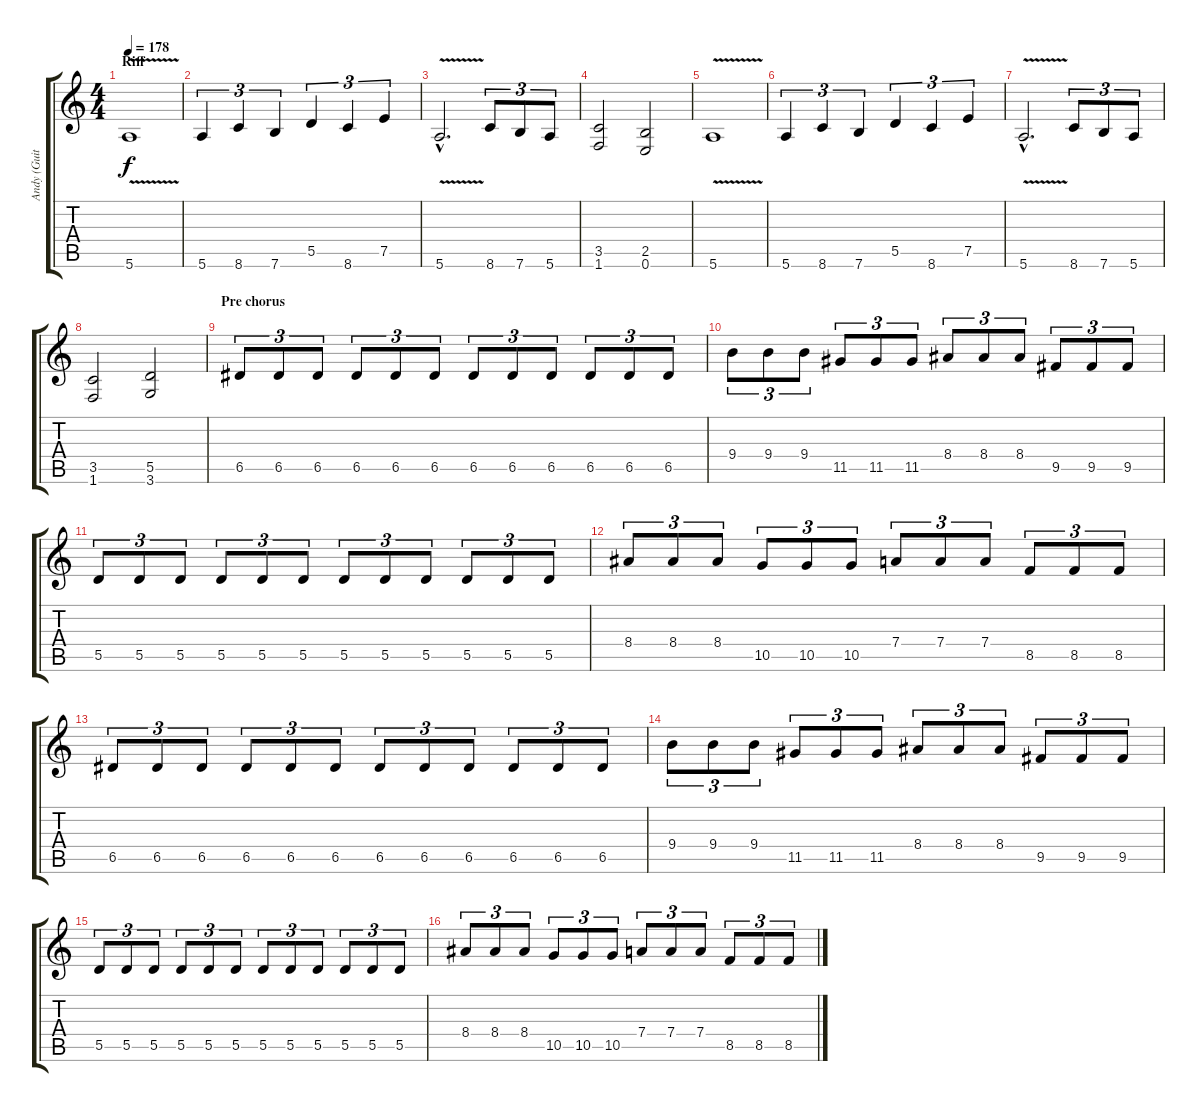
\track ("Andy (Guitar)" "Andy (Guit") {instrument overdrivenguitar}
\staff {score tabs}
\tuning (E4 B3 G3 D3 A2 E2) {hide}
\ts (4 4)
\section ("" "Riff")
\tempo 178
\clef g2
\ks c
5.6{v}.1{dy f} |
5.6.4{tu (3 2)} 8.6.4{tu (3 2)} 7.6.4{tu (3 2)} 5.5.4{tu (3 2)} 8.6.4{tu (3 2)} 7.5.4{tu (3 2)} |
5.6{v hac}.2{d} 8.6.8{tu (3 2)} 7.6.8{tu (3 2)} 5.6.8{tu (3 2)} |
(3.5 1.6).2 (2.5 0.6).2 |
5.6{v}.1 |
5.6.4{tu (3 2)} 8.6.4{tu (3 2)} 7.6.4{tu (3 2)} 5.5.4{tu (3 2)} 8.6.4{tu (3 2)} 7.5.4{tu (3 2)} |
5.6{v hac}.2{d} 8.6.8{tu (3 2)} 7.6.8{tu (3 2)} 5.6.8{tu (3 2)} |
(3.5 1.6).2 (5.5 3.6).2 |
\section ("" "Pre chorus")
6.5.8{tu (3 2)} 6.5.8{tu (3 2)} 6.5.8{tu (3 2)} 6.5.8{tu (3 2)} 6.5.8{tu (3 2)} 6.5.8{tu (3 2)} 6.5.8{tu (3 2)} 6.5.8{tu (3 2)} 6.5.8{tu (3 2)} 6.5.8{tu (3 2)} 6.5.8{tu (3 2)} 6.5.8{tu (3 2)} |
9.4.8{tu (3 2)} 9.4.8{tu (3 2)} 9.4.8{tu (3 2)} 11.5.8{tu (3 2)} 11.5.8{tu (3 2)} 11.5.8{tu (3 2)} 8.4.8{tu (3 2)} 8.4.8{tu (3 2)} 8.4.8{tu (3 2)} 9.5.8{tu (3 2)} 9.5.8{tu (3 2)} 9.5.8{tu (3 2)} |
5.5.8{tu (3 2)} 5.5.8{tu (3 2)} 5.5.8{tu (3 2)} 5.5.8{tu (3 2)} 5.5.8{tu (3 2)} 5.5.8{tu (3 2)} 5.5.8{tu (3 2)} 5.5.8{tu (3 2)} 5.5.8{tu (3 2)} 5.5.8{tu (3 2)} 5.5.8{tu (3 2)} 5.5.8{tu (3 2)} |
8.4.8{tu (3 2)} 8.4.8{tu (3 2)} 8.4.8{tu (3 2)} 10.5.8{tu (3 2)} 10.5.8{tu (3 2)} 10.5.8{tu (3 2)} 7.4.8{tu (3 2)} 7.4.8{tu (3 2)} 7.4.8{tu (3 2)} 8.5.8{tu (3 2)} 8.5.8{tu (3 2)} 8.5.8{tu (3 2)} |
6.5.8{tu (3 2)} 6.5.8{tu (3 2)} 6.5.8{tu (3 2)} 6.5.8{tu (3 2)} 6.5.8{tu (3 2)} 6.5.8{tu (3 2)} 6.5.8{tu (3 2)} 6.5.8{tu (3 2)} 6.5.8{tu (3 2)} 6.5.8{tu (3 2)} 6.5.8{tu (3 2)} 6.5.8{tu (3 2)} |
9.4.8{tu (3 2)} 9.4.8{tu (3 2)} 9.4.8{tu (3 2)} 11.5.8{tu (3 2)} 11.5.8{tu (3 2)} 11.5.8{tu (3 2)} 8.4.8{tu (3 2)} 8.4.8{tu (3 2)} 8.4.8{tu (3 2)} 9.5.8{tu (3 2)} 9.5.8{tu (3 2)} 9.5.8{tu (3 2)} |
5.5.8{tu (3 2)} 5.5.8{tu (3 2)} 5.5.8{tu (3 2)} 5.5.8{tu (3 2)} 5.5.8{tu (3 2)} 5.5.8{tu (3 2)} 5.5.8{tu (3 2)} 5.5.8{tu (3 2)} 5.5.8{tu (3 2)} 5.5.8{tu (3 2)} 5.5.8{tu (3 2)} 5.5.8{tu (3 2)} |
8.4.8{tu (3 2)} 8.4.8{tu (3 2)} 8.4.8{tu (3 2)} 10.5.8{tu (3 2)} 10.5.8{tu (3 2)} 10.5.8{tu (3 2)} 7.4.8{tu (3 2)} 7.4.8{tu (3 2)} 7.4.8{tu (3 2)} 8.5.8{tu (3 2)} 8.5.8{tu (3 2)} 8.5.8{tu (3 2)}
